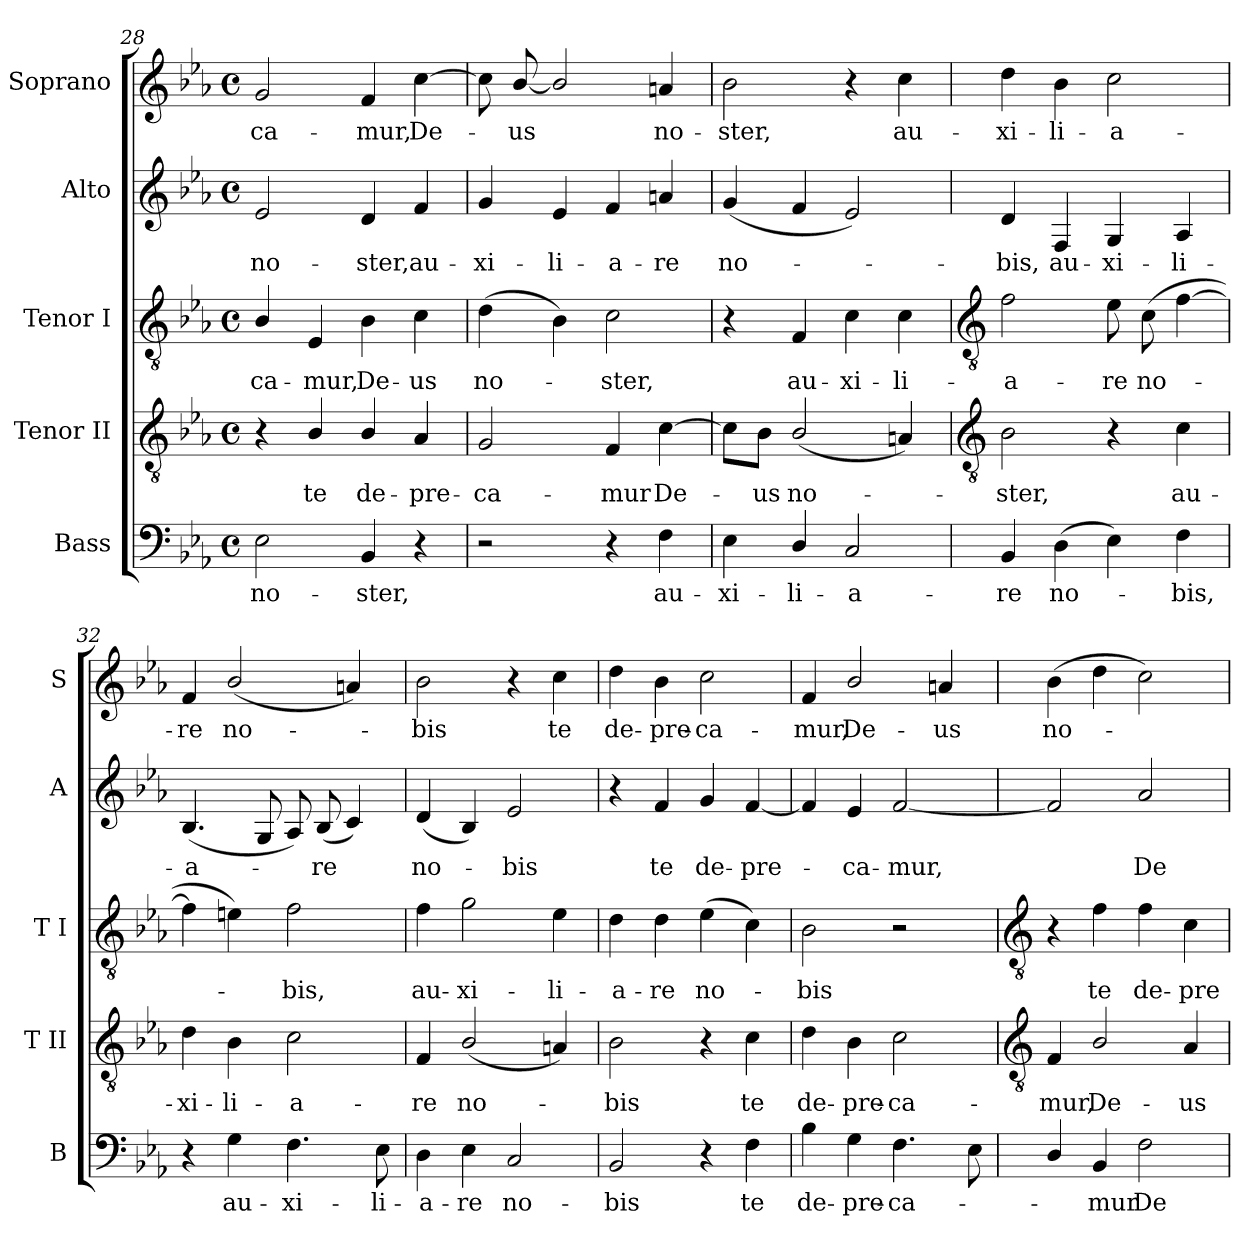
**kern	**text	**kern	**text	**kern	**text	**kern	**text	**kern	**text
*part5	*part5	*part4	*part4	*part3	*part3	*part2	*part2	*part1	*part1
*staff5	*staff5	*staff4	*staff4	*staff3	*staff3	*staff2	*staff2	*staff1	*staff1
*I"Bass	*	*I"Tenor II	*	*I"Tenor I	*	*I"Alto	*	*I"Soprano	*
*I'B	*	*I'T II	*	*I'T I	*	*I'A	*	*I'S	*
*clefF4	*	*clefGv2	*	*clefGv2	*	*clefG2	*	*clefG2	*
*k[b-e-a-]	*	*k[b-e-a-]	*	*k[b-e-a-]	*	*k[b-e-a-]	*	*k[b-e-a-]	*
*E-:	*	*E-:	*	*E-:	*	*E-:	*	*E-:	*
*M4/4	*	*M4/4	*	*M4/4	*	*M4/4	*	*M4/4	*
*met(c)	*	*met(c)	*	*met(c)	*	*met(c)	*	*met(c)	*
=28	=28	=28	=28	=28	=28	=28	=28	=28	=28
!	!LO:LY:b	!	!	!	!LO:LY:b	!	!LO:LY:b	!	!LO:LY:b
2E-	no-	4r	.	4B-/	-ca-	2e-	no-	2g	-ca-
!	!	!	!LO:LY:b	!	!LO:LY:b	!	!	!	!
.	.	4B-/	te	4E-	-mur,	.	.	.	.
!	!LO:LY:b	!	!LO:LY:b	!	!LO:LY:b	!	!LO:LY:b	!	!LO:LY:b
4BB-	-ster,	4B-/	de-	4B-	De-	4d	-ster,	4f	-mur,
!	!	!	!LO:LY:b	!	!LO:LY:b	!	!LO:LY:b	!	!LO:LY:b
4r	.	4A-	-pre-	4c	-us	4f	au-	[4cc	De-
=29	=29	=29	=29	=29	=29	=29	=29	=29	=29
!	!	!	!LO:LY:b	!	!LO:LY:b	!	!LO:LY:b	!	!
2r	.	2G	-ca-	(>4d	no-	4g	-xi-	8cc]	.
!	!	!	!	!	!	!	!	!	!LO:LY:b
.	.	.	.	.	.	.	.	[8b-/L	us
!	!	!	!	!	!	!	!LO:LY:b	!	!
.	.	.	.	4B-)	.	4e-	-li-	2b-/]	.
!	!	!	!LO:LY:b	!	!LO:LY:b	!	!LO:LY:b	!	!
4r	.	4F	-mur	2c	ster,	4f	-a-	.	.
!	!LO:LY:b	!	!LO:LY:b	!	!	!	!LO:LY:b	!	!LO:LY:b
4F	au-	[4c	De-	.	.	4a	-re	4an	no-
=30	=30	=30	=30	=30	=30	=30	=30	=30	=30
!	!LO:LY:b	!	!	!	!	!	!LO:LY:b	!	!LO:LY:b
4E-	-xi-	8c\L]	.	4r	.	(<4g	no-	2b-	-ster,
!	!	!	!LO:LY:b	!	!	!	!	!	!
.	.	8B-\J	us	.	.	.	.	.	.
!	!LO:LY:b	!	!LO:LY:b	!	!LO:LY:b	!	!	!	!
4D/	-li-	(<2B-/	no-	4F	au-	4f	.	.	.
!	!LO:LY:b	!	!	!	!LO:LY:b	!	!	!	!
2C	-a-	.	.	4c	-xi-	2e-)	.	4r	.
!	!	!	!	!	!LO:LY:b	!	!	!	!LO:LY:b
.	.	4An)	.	4c	-li-	.	.	4cc	au-
!!LO:LB:g=z
=31	=31	=31	=31	=31	=31	=31	=31	=31	=31
*	*	*clefGv2	*	*clefGv2	*	*	*	*	*
!	!LO:LY:b	!	!LO:LY:b	!	!LO:LY:b	!	!LO:LY:b	!	!LO:LY:b
4BB-	-re	2B-	ster,	2f	-a-	4d	bis,	4dd	-xi-
!	!LO:LY:b	!	!	!	!	!	!LO:LY:b	!	!LO:LY:b
(>4D	no-	.	.	.	.	4F	au-	4b-	-li-
!	!	!	!	!	!LO:LY:b	!	!LO:LY:b	!	!LO:LY:b
4E-)	.	4r	.	8e-	-re	4G	-xi-	2cc	-a-
!	!	!	!	!	!LO:LY:b	!	!	!	!
.	.	.	.	(>8cL	no-	.	.	.	.
!	!LO:LY:b	!	!LO:LY:b	!	!	!	!LO:LY:b	!	!
4F	bis,	4c	au-	[4f	.	4A-	-li-	.	.
=32	=32	=32	=32	=32	=32	=32	=32	=32	=32
!	!	!	!LO:LY:b	!	!	!	!LO:LY:b	!	!LO:LY:b
4r	.	4d	-xi-	4f]	.	(<4.B-	-a-	4f	-re
!	!LO:LY:b	!	!LO:LY:b	!	!	!	!	!	!LO:LY:b
4G	au-	4B-	-li-	4en)	.	.	.	(<2b-/	no-
.	.	.	.	.	.	8G	.	.	.
!	!LO:LY:b	!	!LO:LY:b	!	!LO:LY:b	!	!	!	!
4.F	-xi-	2c	-a-	2f	bis,	8A-)	.	.	.
!	!	!	!	!	!	!	!LO:LY:b	!	!
.	.	.	.	.	.	(<8B-L	re	.	.
.	.	.	.	.	.	4c)	.	4an)	.
!	!LO:LY:b	!	!	!	!	!	!	!	!
8E-	-li-	.	.	.	.	.	.	.	.
=33	=33	=33	=33	=33	=33	=33	=33	=33	=33
!	!LO:LY:b	!	!LO:LY:b	!	!LO:LY:b	!	!LO:LY:b	!	!LO:LY:b
4D	-a-	4F	-re	4f	au-	(<4d	no-	2b-	bis
!	!LO:LY:b	!	!LO:LY:b	!	!LO:LY:b	!	!	!	!
4E-	-re	(<2B-/	no-	2g	-xi-	4B-)	.	.	.
!	!LO:LY:b	!	!	!	!	!	!LO:LY:b	!	!
2C	no-	.	.	.	.	2e-	bis	4r	.
!	!	!	!	!	!LO:LY:b	!	!	!	!LO:LY:b
.	.	4An)	.	4e-	-li-	.	.	4cc	te
=34	=34	=34	=34	=34	=34	=34	=34	=34	=34
!	!LO:LY:b	!	!LO:LY:b	!	!LO:LY:b	!	!	!	!LO:LY:b
2BB-	-bis	2B-	bis	4d	-a-	4r	.	4dd	de-
!	!	!	!	!	!LO:LY:b	!	!LO:LY:b	!	!LO:LY:b
.	.	.	.	4d	-re	4f	te	4b-	-pre-
!	!	!	!	!	!LO:LY:b	!	!LO:LY:b	!	!LO:LY:b
4r	.	4r	.	(>4e-	no-	4g	de-	2cc	-ca-
!	!LO:LY:b	!	!LO:LY:b	!	!	!	!LO:LY:b	!	!
4F	te	4c	te	4c)	.	[4f	-pre-	.	.
=35	=35	=35	=35	=35	=35	=35	=35	=35	=35
!	!LO:LY:b	!	!LO:LY:b	!	!LO:LY:b	!	!	!	!LO:LY:b
4B-	de-	4d	de-	2B-	bis	4f]	.	4f	-mur,
!	!LO:LY:b	!	!LO:LY:b	!	!	!	!LO:LY:b	!	!LO:LY:b
4G	-pre-	4B-	-pre-	.	.	4e-	ca-	2b-/	De-
!	!LO:LY:b	!	!LO:LY:b	!	!	!	!LO:LY:b	!	!
4.F	-ca-	2c	-ca-	2r	.	[2f	-mur,	.	.
!	!	!	!	!	!	!	!	!	!LO:LY:b
.	.	.	.	.	.	.	.	4an	-us
8E-	.	.	.	.	.	.	.	.	.
!!LO:LB:g=z
=36	=36	=36	=36	=36	=36	=36	=36	=36	=36
*	*	*clefGv2	*	*clefGv2	*	*	*	*	*
!	!	!	!LO:LY:b	!	!	!	!	!	!LO:LY:b
4D/	.	4F	-mur,	4r	.	2f]	.	(>4b-	no-
!	!LO:LY:b	!	!LO:LY:b	!	!LO:LY:b	!	!	!	!
4BB-	mur	2B-/	De-	4f	te	.	.	4dd	.
!	!LO:LY:b	!	!	!	!LO:LY:b	!	!LO:LY:b	!	!
2F	De-	.	.	4f	de-	2a-	De-	2cc)	.
!	!	!	!LO:LY:b	!	!LO:LY:b	!	!	!	!
.	.	4A-	-us	4c	-pre-	.	.	.	.
=	=	=	=	=	=	=	=	=	=
*-	*-	*-	*-	*-	*-	*-	*-	*-	*-
